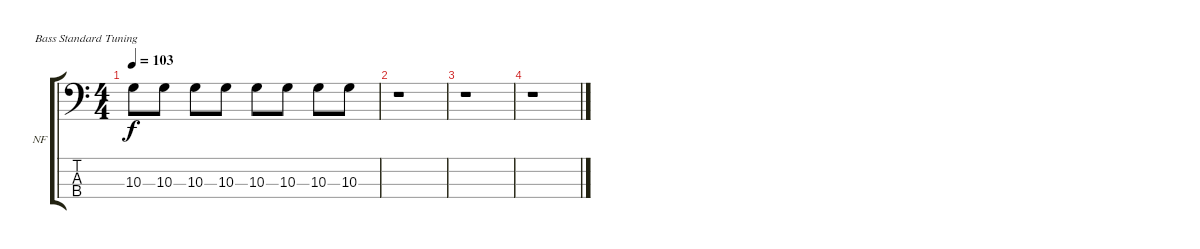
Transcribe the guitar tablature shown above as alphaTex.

\defaultSystemsLayout 4
\bracketExtendMode groupsimilarinstruments
\firstSystemTrackNameOrientation horizontal
\otherSystemsTrackNameOrientation horizontal
\track ("Nikolai Fraiture" "NF") {instrument electricbassfinger}
\staff {score tabs}
\tuning (G2 D2 A1 E1)
\ts (4 4)
\tempo 103
\clef f4
\ks c
10.3.8{dy f} 10.3.8 10.3.8 10.3.8 10.3.8 10.3.8 10.3.8 10.3.8 |
r.1 |
r.1 |
r.1
